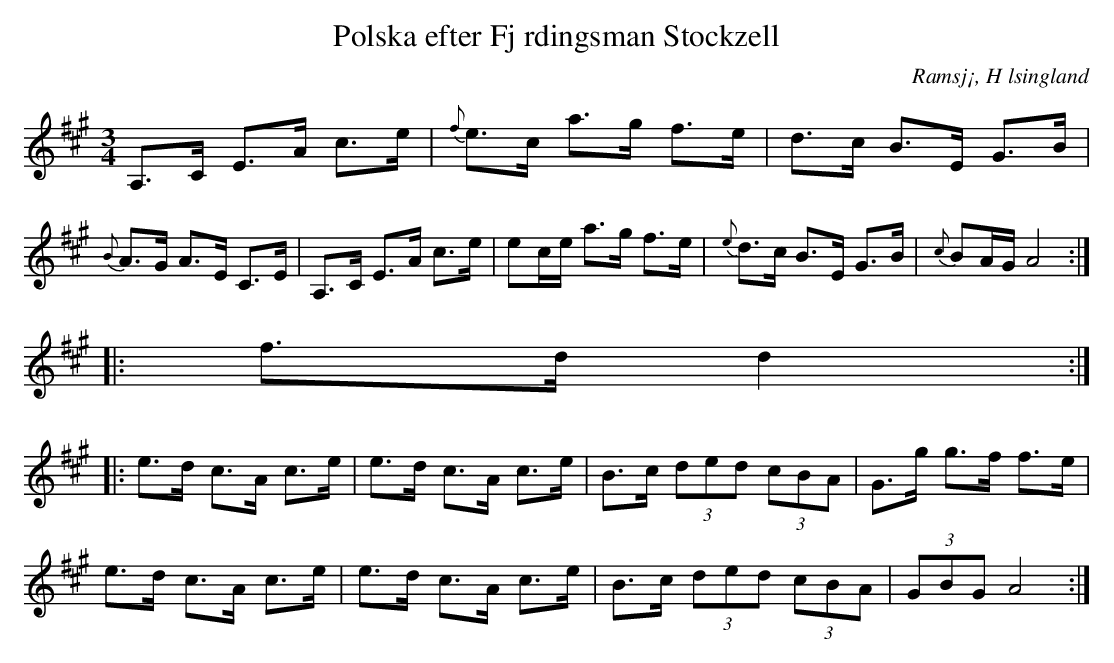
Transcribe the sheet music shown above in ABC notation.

X:1
T:Polska efter Fj rdingsman Stockzell
O: Ramsj¡, H lsingland
M:3/4
L:1/8
K:A
A,>C E>A c>e|{f}e>c a>g f>e| d>c B>E G>B |{B}A>G A>E C>E|A,>C E>A c>e|ec/e/ a>g f>e| {e}d>c B>E G>B |{c}BA/G/ A4:|
|:f>d d2:|
|: e>d c>A c>e | e>d c>A c>e | B>c (3ded (3cBA | G>g g>f f>e |
e>d c>A c>e | e>d c>A c>e | B>c (3ded (3cBA | (3GBG A4 :|]
